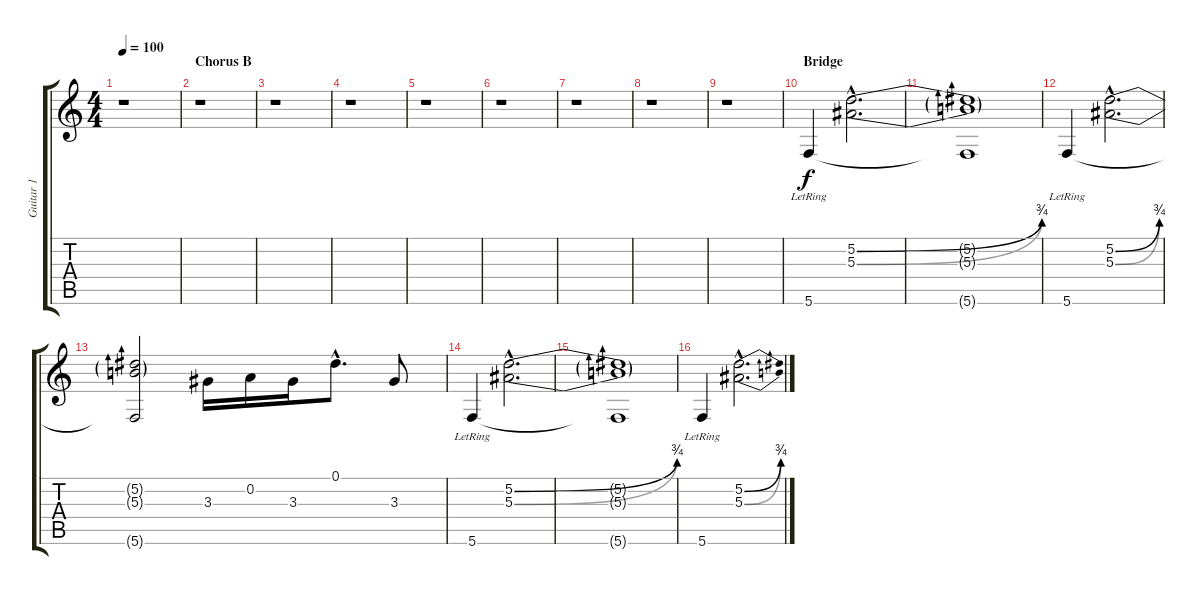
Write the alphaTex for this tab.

\track ("Guitar 1" "Guitar 1") {instrument overdrivenguitar}
\staff {score tabs}
\tuning (D4 A3 F3 C3 G2 C2) {hide}
\ts (4 4)
\tempo 100
\clef g2
\ks c
r.1{dy f} |
\section ("" "Chorus B")
r.1 |
r.1 |
r.1 |
r.1 |
r.1 |
r.1 |
r.1 |
r.1 |
\section ("" "Bridge")
5.6{lr}.4{volume 10 balance 5 instrument electricguitarclean} (5.2{be (bend 0 0 60 3) hac} 5.3{be (bend 0 0 60 3) hac}).2{d} |
(5.2{t} 5.3{t} 5.6{t}).1 |
5.6{lr}.4 (5.2{be (bend 0 0 60 3) hac} 5.3{be (bend 0 0 60 3) hac}).2{d} |
(5.2{t} 5.3{t} 5.6{t}).2 3.3.16 0.2.16 3.3.16 0.1{hac}.8{d} 3.3.8 |
5.6{lr}.4 (5.2{be (bend 0 0 60 3) hac} 5.3{be (bend 0 0 60 3) hac}).2{d} |
(5.2{t} 5.3{t} 5.6{t}).1 |
5.6{lr}.4 (5.2{be (bend 0 0 60 3) hac} 5.3{be (bend 0 0 60 3) hac}).2{d}
